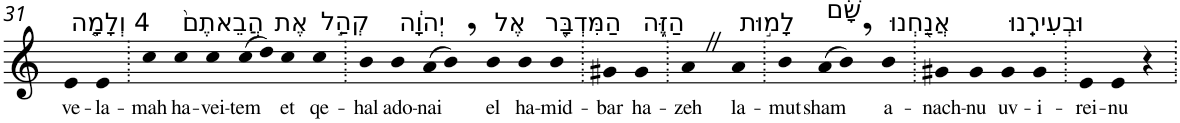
**kern	**text
*part1	*part1
*staff1	*staff1
*I"Piano	*
*I'Pno	*
!!LO:PB:g=z
*clefG2	*
*k[]	*
=31	=31
!LO:TX:a:t=4 וְלָמָ֤ה	!
!	!LO:LY:b
4e	ve-
!	!LO:LY:b
4e	-la-
=32.	=32.
!	!LO:LY:b
4cc	-mah
!LO:TX:a:t=הֲבֵאתֶם֙	!
!	!LO:LY:b
4cc	ha-
!	!LO:LY:b
4cc	-vei-
!	!LO:LY:b
(>8cc	-tem
8dd)	.
!LO:TX:a:t=אֶת	!
!	!LO:LY:b
4cc	et
!LO:TX:a:t=קְהַ֣ל	!
!	!LO:LY:b
4cc	qe-
=33.	=33.
!	!LO:LY:b
4b	-hal
!LO:TX:a:t=יְהוָ֔ה	!
!	!LO:LY:b
4b	ado-
!	!LO:LY:b
(>8a	-nai
8b,)	.
!LO:TX:a:t=אֶל	!
!	!LO:LY:b
4b	el
!LO:TX:a:t=הַמִּדְבָּ֖ר	!
!	!LO:LY:b
4b	ha-
!	!LO:LY:b
4b	-mid-
=34.	=34.
!	!LO:LY:b
4g#X	-bar
!LO:TX:a:t=הַזֶּ֑ה	!
!	!LO:LY:b
4g#	ha-
=35.	=35.
!	!LO:LY:b
4aZ	-zeh
!LO:TX:a:t=לָמ֣וּת	!
!	!LO:LY:b
4a	la-
=36.	=36.
!	!LO:LY:b
4b	-mut
!LO:TX:a:t=שָׁ֔ם	!
!	!LO:LY:b
(>8a	sham
8b,)	.
!LO:TX:a:t=אֲנַ֖חְנוּ	!
!	!LO:LY:b
4b	a-
=37.	=37.
!	!LO:LY:b
4g#X	-nach-
!	!LO:LY:b
4g#	-nu
!LO:TX:a:t=וּבְעִירֵֽנוּ	!
!	!LO:LY:b
4g#	uv-
!	!LO:LY:b
4g#	-i-
=38.	=38.
!	!LO:LY:b
4e	-rei-
!	!LO:LY:b
4e	-nu
4r	.
=.	=.
*-	*-
